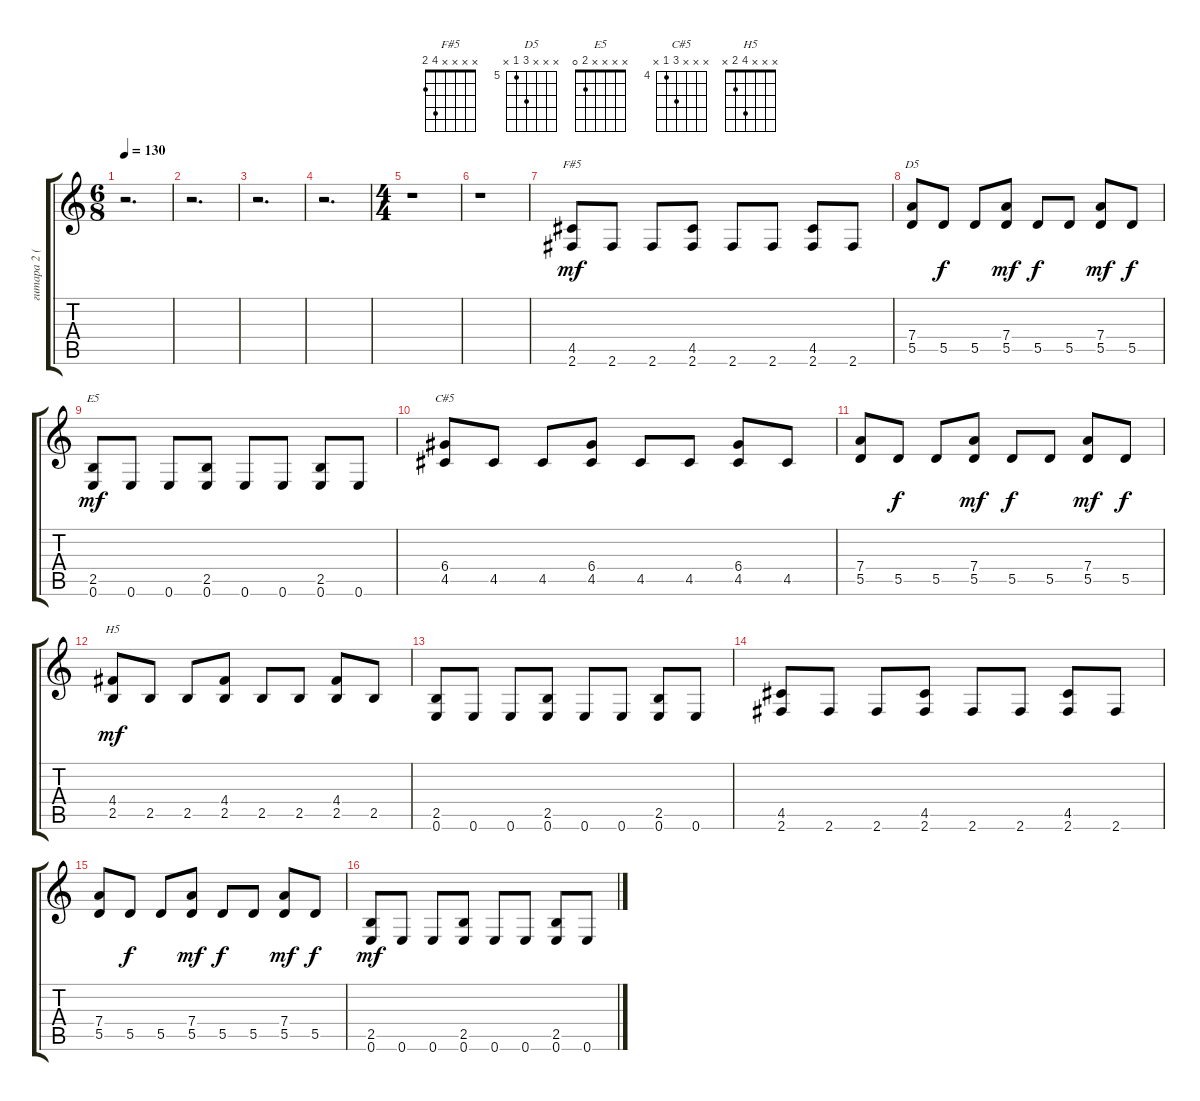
\track ("гитара 2 (ритм)" "гитара 2 (") {instrument distortionguitar}
\staff {score tabs}
\tuning (E4 B3 G3 D3 A2 E2) {hide}
\chord ("F#5" x x x x 4 2)
\chord ("D5" x x x 7 5 x) {firstfret 5}
\chord ("E5" x x x x 2 0)
\chord ("C#5" x x x 6 4 x) {firstfret 4}
\chord ("H5" x x x 4 2 x)
\ts (6 8)
\tempo 130
\clef g2
\ks c
r.2{d dy mf} |
r.2{d} |
r.2{d} |
r.2{d} |
\ts (4 4)
r.1 |
r.1 |
(4.5 2.6).8{ch "F#5"} 2.6.8 2.6.8 (4.5 2.6).8 2.6.8 2.6.8 (4.5 2.6).8 2.6.8 |
(7.4 5.5).8{ch "D5"} 5.5.8{dy f} 5.5.8 (7.4 5.5).8{dy mf} 5.5.8{dy f} 5.5.8 (7.4 5.5).8{dy mf} 5.5.8{dy f} |
(2.5 0.6).8{ch "E5" dy mf} 0.6.8 0.6.8 (2.5 0.6).8 0.6.8 0.6.8 (2.5 0.6).8 0.6.8 |
(6.4 4.5).8{ch "C#5"} 4.5.8 4.5.8 (6.4 4.5).8 4.5.8 4.5.8 (6.4 4.5).8 4.5.8 |
(7.4 5.5).8 5.5.8{dy f} 5.5.8 (7.4 5.5).8{dy mf} 5.5.8{dy f} 5.5.8 (7.4 5.5).8{dy mf} 5.5.8{dy f} |
(4.4 2.5).8{ch "H5" dy mf} 2.5.8 2.5.8 (4.4 2.5).8 2.5.8 2.5.8 (4.4 2.5).8 2.5.8 |
(2.5 0.6).8 0.6.8 0.6.8 (2.5 0.6).8 0.6.8 0.6.8 (2.5 0.6).8 0.6.8 |
(4.5 2.6).8 2.6.8 2.6.8 (4.5 2.6).8 2.6.8 2.6.8 (4.5 2.6).8 2.6.8 |
(7.4 5.5).8 5.5.8{dy f} 5.5.8 (7.4 5.5).8{dy mf} 5.5.8{dy f} 5.5.8 (7.4 5.5).8{dy mf} 5.5.8{dy f} |
(2.5 0.6).8{dy mf} 0.6.8 0.6.8 (2.5 0.6).8 0.6.8 0.6.8 (2.5 0.6).8 0.6.8
